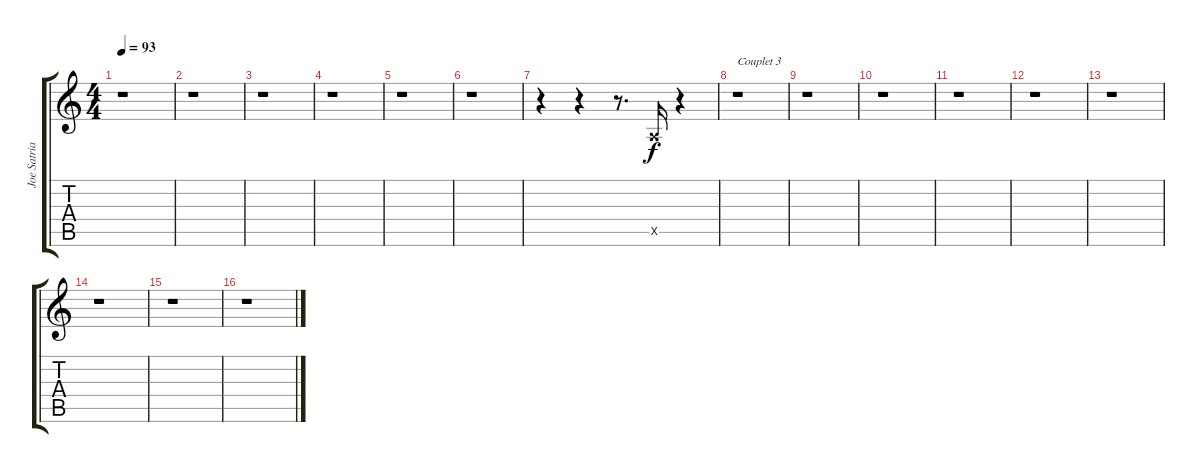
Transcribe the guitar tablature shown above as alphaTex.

\track ("Joe Satriani" "Joe Satria") {instrument distortionguitar}
\staff {score tabs}
\tuning (E4 B3 G3 D3 A2 E2) {hide}
\ts (4 4)
\tempo 93
\clef g2
\ks c
r.1{dy f} |
r.1 |
r.1 |
r.1 |
r.1 |
r.1 |
r.4 r.4 r.8{d} 0.5{x}.16 r.4 |
r.1{txt "Couplet 3"} |
r.1 |
r.1 |
r.1 |
r.1 |
r.1 |
r.1 |
r.1 |
r.1
